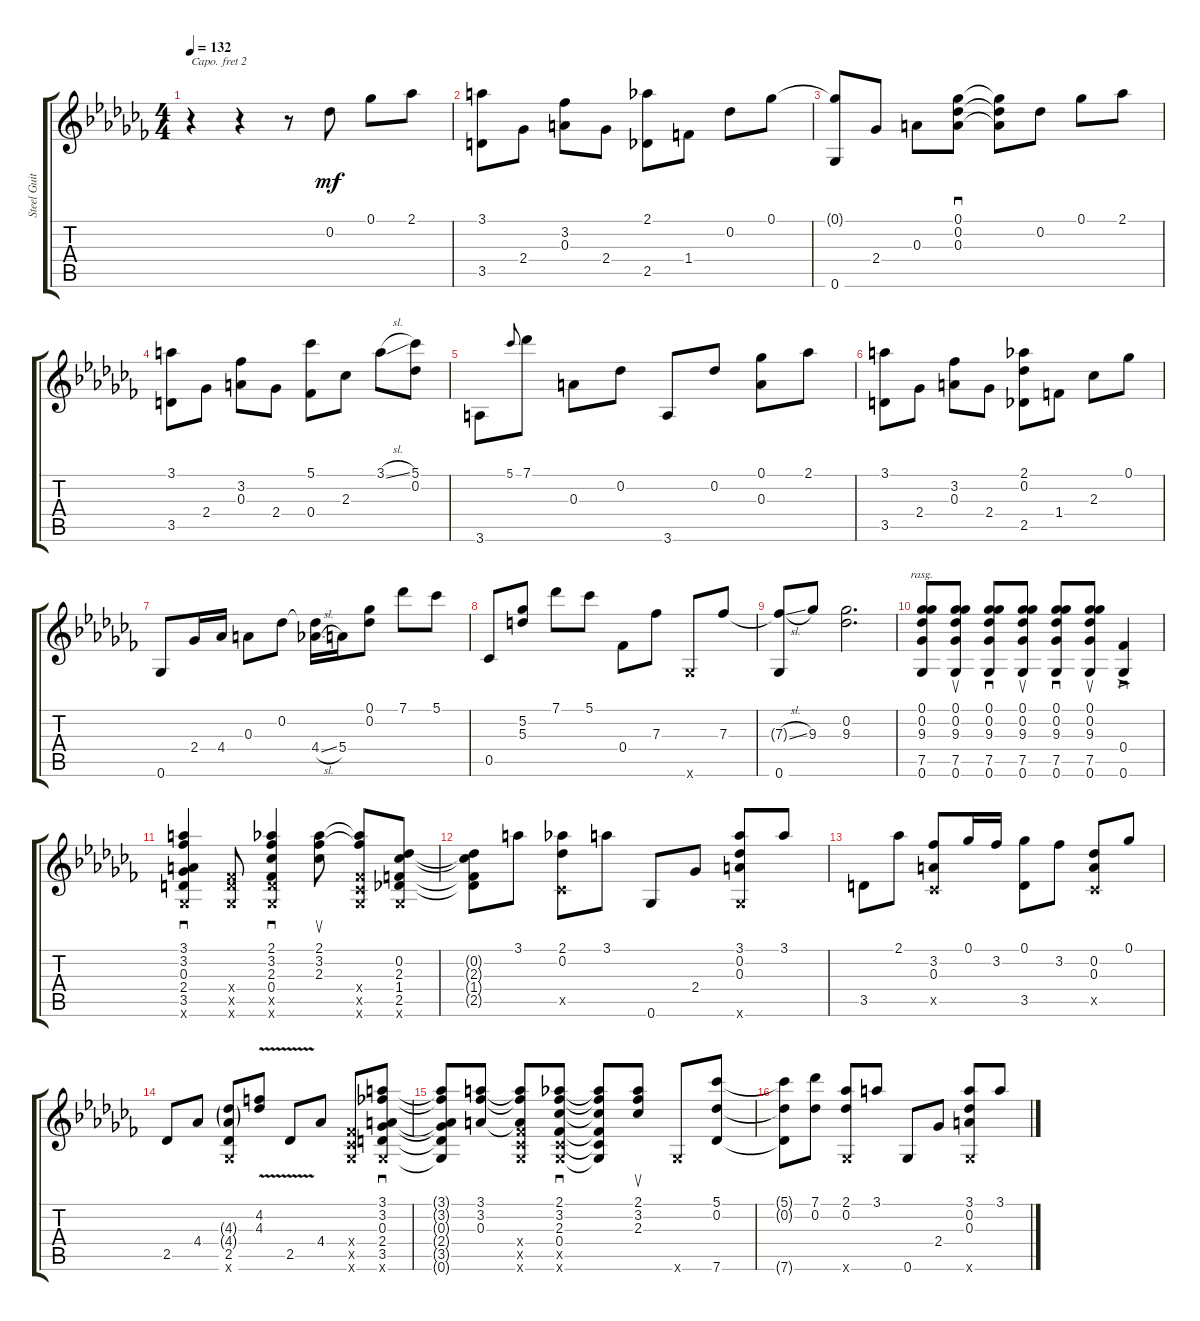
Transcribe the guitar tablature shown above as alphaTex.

\track ("Steel Guitar" "Steel Guit") {instrument acousticguitarsteel}
\staff {score tabs}
\capo 2
\tuning (E4 B3 G3 D3 A2 E2) {hide}
\ts (4 4)
\tempo 132
\clef g2
\ks cb
r.4{dy mf instrument acousticguitarsteel} r.4 r.8 0.2.8 0.1.8 2.1.8 |
(3.1 3.5).8 2.4.8 (3.2 0.3).8 2.4.8 (2.1 2.5).8 1.4.8 0.2.8 0.1.8 |
(0.1{t} 0.6).8 2.4.8 0.3.8 (0.1 0.2 0.3).8{sd} (0.1{t} 0.2{t} 0.3{t}).8 0.2.8 0.1.8 2.1.8 |
(3.1 3.5).8 2.4.8 (3.2 0.3).8 2.4.8 (5.1 0.4).8 2.3.8 3.1{sl}.8 (5.1 0.2).8 |
3.6.8 5.1.8{gr onbeat} 7.1.8 0.3.8 0.2.8 3.6.8 0.2.8 (0.1 0.3).8 2.1.8 |
(3.1 3.5).8 2.4.8 (3.2 0.3).8 2.4.8 (2.1 0.2 2.5).8 1.4.8 2.3.8 0.1.8 |
0.6.8 2.4.16 4.4.16 0.3.8 0.2.8 (0.2{t} 4.4{sl}).16 5.4.16 (0.1 0.2).8 7.1.8 5.1.8 |
0.5.8 (5.2 5.3).8 7.1.8 5.1.8 0.4.8 7.3.8 0.6{x}.8 7.3.8 |
(7.3{sl t} 0.6).8 9.3.8 (0.2 9.3).2{d} |
(0.1 0.2 9.3 7.5 0.6).8{rasg ii} (0.1 0.2 9.3 7.5 0.6).8{su} (0.1 0.2 9.3 7.5 0.6).8{sd} (0.1 0.2 9.3 7.5 0.6).8{su} (0.1 0.2 9.3 7.5 0.6).8{sd} (0.1 0.2 9.3 7.5 0.6).8{su} (0.4{ac} 0.6).4{sd} |
(3.1 3.2 0.3 2.4 3.5 0.6{x}).4{sd} (0.4{x} 3.5{x} 0.6{x}).8 (2.1 3.2 2.3 0.4 3.5{x} 0.6{x}).4{sd} (2.1 3.2 2.3).8{su} (2.1{t} 3.2{t} 0.4{x} 0.5{x} 0.6{x}).8 (0.2 2.3 1.4 2.5 0.6{x}).8 |
(0.2{t} 2.3{t} 1.4{t} 2.5{t}).8 3.1.8 (2.1 0.2 0.5{x}).8 3.1.8 0.6.8 2.4.8 (3.1 0.2 0.3 0.6{x}).8 3.1.8 |
3.5.8 2.1.8 (3.2 0.3 0.5{x}).8 0.1.16 3.2.16 (0.1 3.5).8 3.2.8 (0.2 0.3 0.5{x}).8 0.1.8 |
2.5.8 4.4.8 (4.3{g} 4.4{g} 2.5 0.6{x}).8 (4.2{v} 4.3{v}).8 2.5{v}.8 4.4.8 (0.4{x} 0.5{x} 0.6{x}).8 (3.1 3.2 0.3 2.4 3.5 0.6{x}).8{sd} |
(3.1{t} 3.2{t} 0.3{t} 2.4{t} 3.5{t} 0.6{t}).8 (3.1 3.2 0.3).8 (3.1{t} 3.2{t} 0.3{t} 0.4{x} 0.5{x} 0.6{x}).8 (2.1 3.2 2.3 0.4 0.5{x} 0.6{x}).8{sd} (2.1{t} 3.2{t} 2.3{t} 0.4{t} 0.5{t} 0.6{t}).8 (2.1 3.2 2.3).8{su} 0.6{x}.8 (5.1 0.2 7.6).8 |
(5.1{t} 0.2{t} 7.6{t}).8 (7.1 0.2).8 (2.1 0.2 0.6{x}).8 3.1.8 0.6.8 2.4.8 (3.1 0.2 0.3 0.6{x}).8 3.1.8
